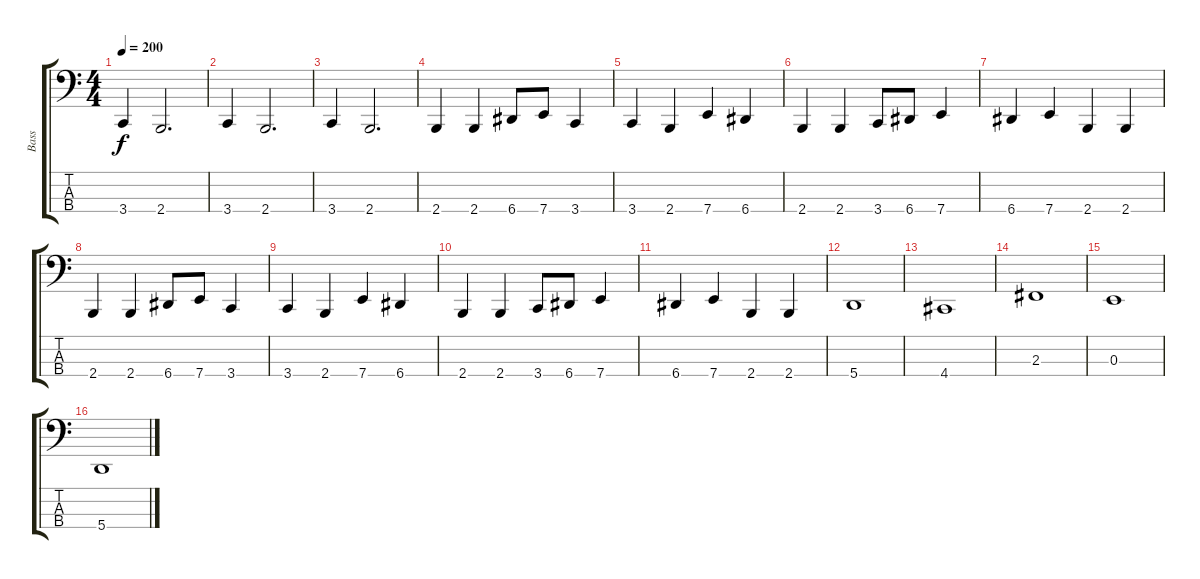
\track ("Bass" "Bass") {instrument electricbassfinger}
\staff {score tabs}
\tuning (D2 A1 E1 A0) {hide}
\ts (4 4)
\tempo 200
\clef f4
\ks c
3.4.4{dy f} 2.4.2{d} |
3.4.4 2.4.2{d} |
3.4.4 2.4.2{d} |
2.4.4 2.4.4 6.4.8 7.4.8 3.4.4 |
3.4.4 2.4.4 7.4.4 6.4.4 |
2.4.4 2.4.4 3.4.8 6.4.8 7.4.4 |
6.4.4 7.4.4 2.4.4 2.4.4 |
2.4.4 2.4.4 6.4.8 7.4.8 3.4.4 |
3.4.4 2.4.4 7.4.4 6.4.4 |
2.4.4 2.4.4 3.4.8 6.4.8 7.4.4 |
6.4.4 7.4.4 2.4.4 2.4.4 |
5.4.1 |
4.4.1 |
2.3.1 |
0.3.1 |
5.4.1
